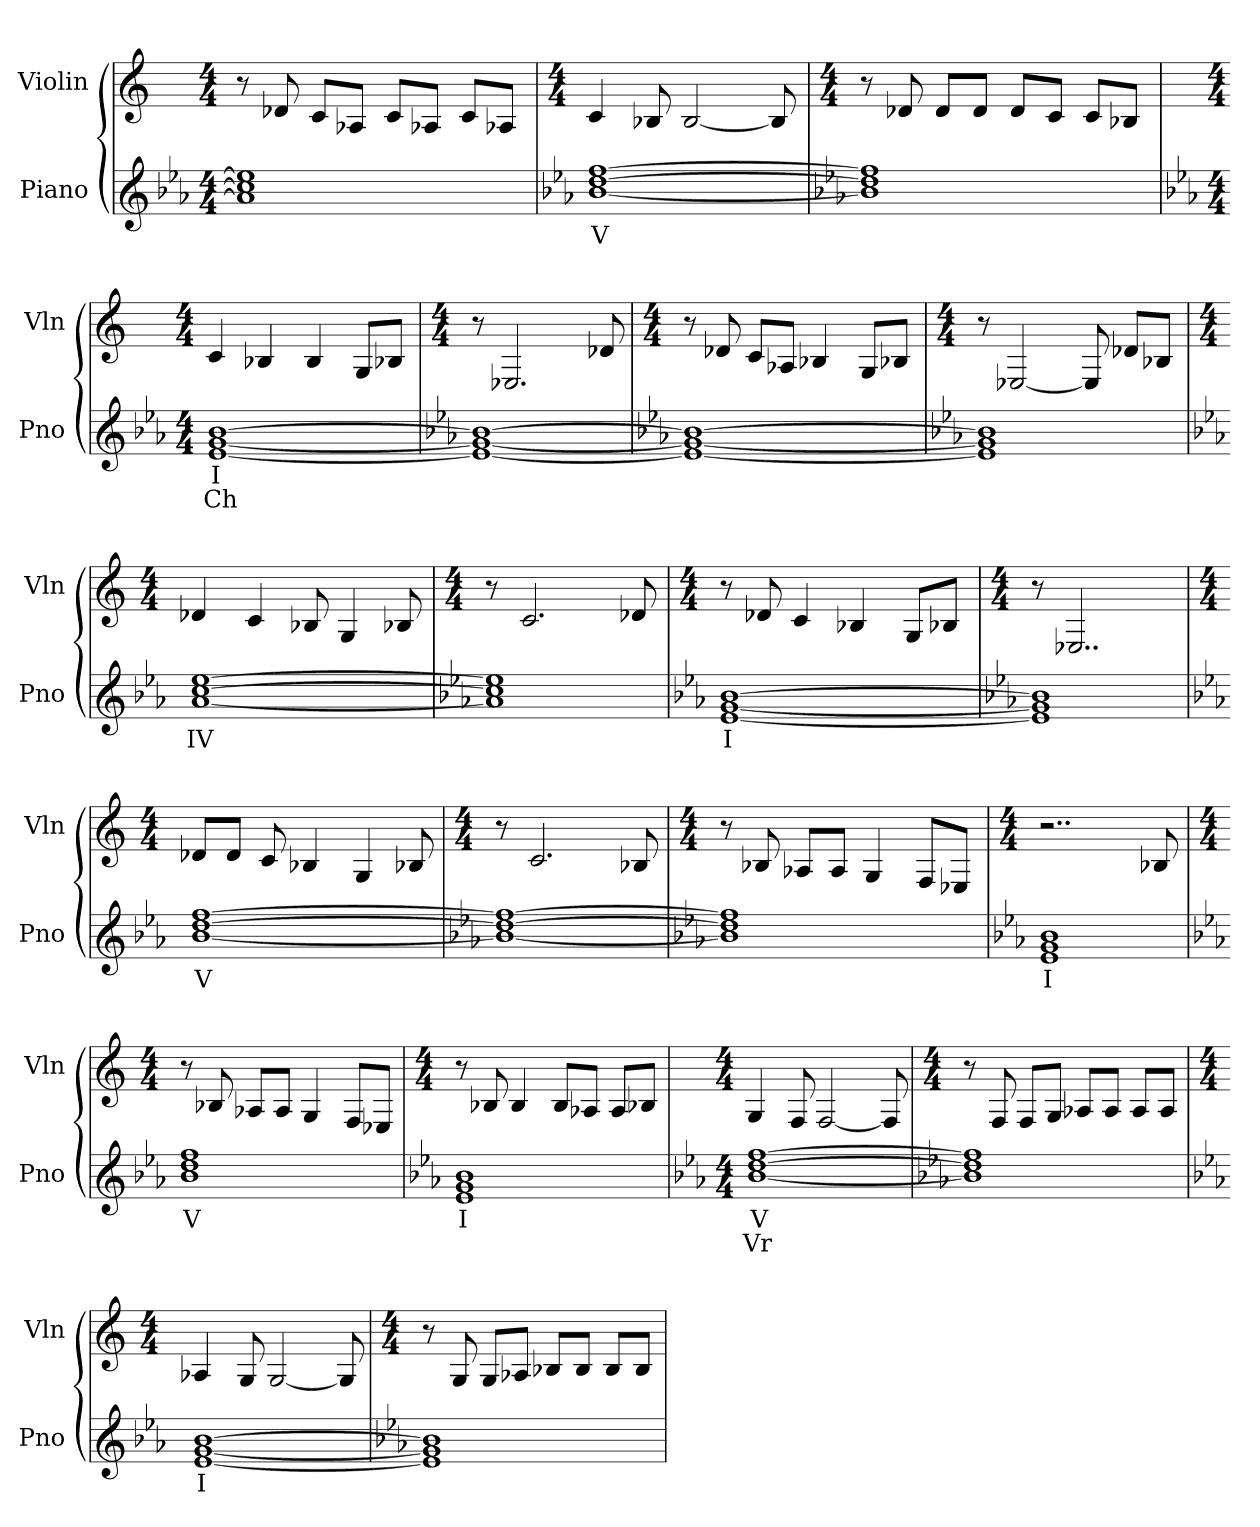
**kern	**text	**text	**kern
*part2	*part2	*part2	*part1
*staff2	*staff2	*staff2	*staff1
*I"Piano	*	*	*I"Violin
*I'Pno	*	*	*I'Vln
*k[b-e-a-]	*	*	*
*E-:	*	*	*
*M4/4	*	*	*M4/4
=	=	=	=
1a-] 1cc] 1ee-]	.	.	8r
.	.	.	8d-X
.	.	.	8cL
.	.	.	8A-XJ
.	.	.	8cL
.	.	.	8A-XJ
.	.	.	8cL
.	.	.	8A-XJ
=	=	=	=
*k[b-e-a-]	*	*	*
*E-:	*	*	*
*	*	*	*M4/4
[1b- [1dd [1ff	V	.	4c
.	.	.	8B-X
.	.	.	[2B-
.	.	.	8B-]
=	=	=	=
*k[b-e-a-]	*	*	*
*E-:	*	*	*
*	*	*	*M4/4
1b-] 1dd] 1ff]	.	.	8r
.	.	.	8d-X
.	.	.	8d-L
.	.	.	8d-J
.	.	.	8d-L
.	.	.	8cJ
.	.	.	8cL
.	.	.	8B-XJ
=	=	=	=
*k[b-e-a-]	*	*	*
*E-:	*	*	*
*M4/4	*	*	*M4/4
[1e- [1g [1b-	I	Ch	4c
.	.	.	4B-X
.	.	.	4B-
.	.	.	8GL
.	.	.	8B-XJ
=	=	=	=
*k[b-e-a-]	*	*	*
*E-:	*	*	*
*	*	*	*M4/4
1e-_ 1g_ 1b-_	.	.	8r
.	.	.	2.E-X
.	.	.	8d-X
=	=	=	=
*k[b-e-a-]	*	*	*
*E-:	*	*	*
*	*	*	*M4/4
1e-_ 1g_ 1b-_	.	.	8r
.	.	.	8d-X
.	.	.	8cL
.	.	.	8A-XJ
.	.	.	4B-X
.	.	.	8GL
.	.	.	8B-XJ
=	=	=	=
*k[b-e-a-]	*	*	*
*E-:	*	*	*
*	*	*	*M4/4
1e-] 1g] 1b-]	.	.	8r
.	.	.	[2E-X
.	.	.	8E-]
.	.	.	8d-XL
.	.	.	8B-XJ
=	=	=	=
*k[b-e-a-]	*	*	*
*E-:	*	*	*
*	*	*	*M4/4
[1a- [1cc [1ee-	IV	.	4d-X
.	.	.	4c
.	.	.	8B-X
.	.	.	4G
.	.	.	8B-X
=	=	=	=
*k[b-e-a-]	*	*	*
*E-:	*	*	*
*	*	*	*M4/4
1a-] 1cc] 1ee-]	.	.	8r
.	.	.	2.c
.	.	.	8d-X
=	=	=	=
*k[b-e-a-]	*	*	*
*E-:	*	*	*
*	*	*	*M4/4
[1e- [1g [1b-	I	.	8r
.	.	.	8d-X
.	.	.	4c
.	.	.	4B-X
.	.	.	8GL
.	.	.	8B-XJ
=	=	=	=
*k[b-e-a-]	*	*	*
*E-:	*	*	*
*	*	*	*M4/4
1e-] 1g] 1b-]	.	.	8r
.	.	.	2..E-X
=	=	=	=
*k[b-e-a-]	*	*	*
*E-:	*	*	*
*	*	*	*M4/4
[1b- [1dd [1ff	V	.	8d-XL
.	.	.	8d-J
.	.	.	8c
.	.	.	4B-X
.	.	.	4G
.	.	.	8B-X
=	=	=	=
*k[b-e-a-]	*	*	*
*E-:	*	*	*
*	*	*	*M4/4
1b-_ 1dd_ 1ff_	.	.	8r
.	.	.	2.c
.	.	.	8B-X
=	=	=	=
*k[b-e-a-]	*	*	*
*E-:	*	*	*
*	*	*	*M4/4
1b-] 1dd] 1ff]	.	.	8r
.	.	.	8B-X
.	.	.	8A-XL
.	.	.	8A-J
.	.	.	4G
.	.	.	8FL
.	.	.	8E-XJ
=	=	=	=
*k[b-e-a-]	*	*	*
*E-:	*	*	*
*	*	*	*M4/4
1e- 1g 1b-	I	.	2..r
.	.	.	8B-X
=	=	=	=
*k[b-e-a-]	*	*	*
*E-:	*	*	*
*	*	*	*M4/4
1b- 1dd 1ff	V	.	8r
.	.	.	8B-X
.	.	.	8A-XL
.	.	.	8A-J
.	.	.	4G
.	.	.	8FL
.	.	.	8E-XJ
=	=	=	=
*k[b-e-a-]	*	*	*
*E-:	*	*	*
*	*	*	*M4/4
1e- 1g 1b-	I	.	8r
.	.	.	8B-X
.	.	.	4B-
.	.	.	8B-L
.	.	.	8A-XJ
.	.	.	8A-L
.	.	.	8B-XJ
=	=	=	=
*k[b-e-a-]	*	*	*
*E-:	*	*	*
*M4/4	*	*	*M4/4
[1b- [1dd [1ff	V	Vr	4G
.	.	.	8F
.	.	.	[2F
.	.	.	8F]
=	=	=	=
*k[b-e-a-]	*	*	*
*E-:	*	*	*
*	*	*	*M4/4
1b-] 1dd] 1ff]	.	.	8r
.	.	.	8F
.	.	.	8FL
.	.	.	8GJ
.	.	.	8A-XL
.	.	.	8A-J
.	.	.	8A-L
.	.	.	8A-J
=	=	=	=
*k[b-e-a-]	*	*	*
*E-:	*	*	*
*	*	*	*M4/4
[1e- [1g [1b-	I	.	4A-X
.	.	.	8G
.	.	.	[2G
.	.	.	8G]
=	=	=	=
*k[b-e-a-]	*	*	*
*E-:	*	*	*
*	*	*	*M4/4
1e-] 1g] 1b-]	.	.	8r
.	.	.	8G
.	.	.	8GL
.	.	.	8A-XJ
.	.	.	8B-XL
.	.	.	8B-J
.	.	.	8B-L
.	.	.	8B-J
=	=	=	=
*-	*-	*-	*-
